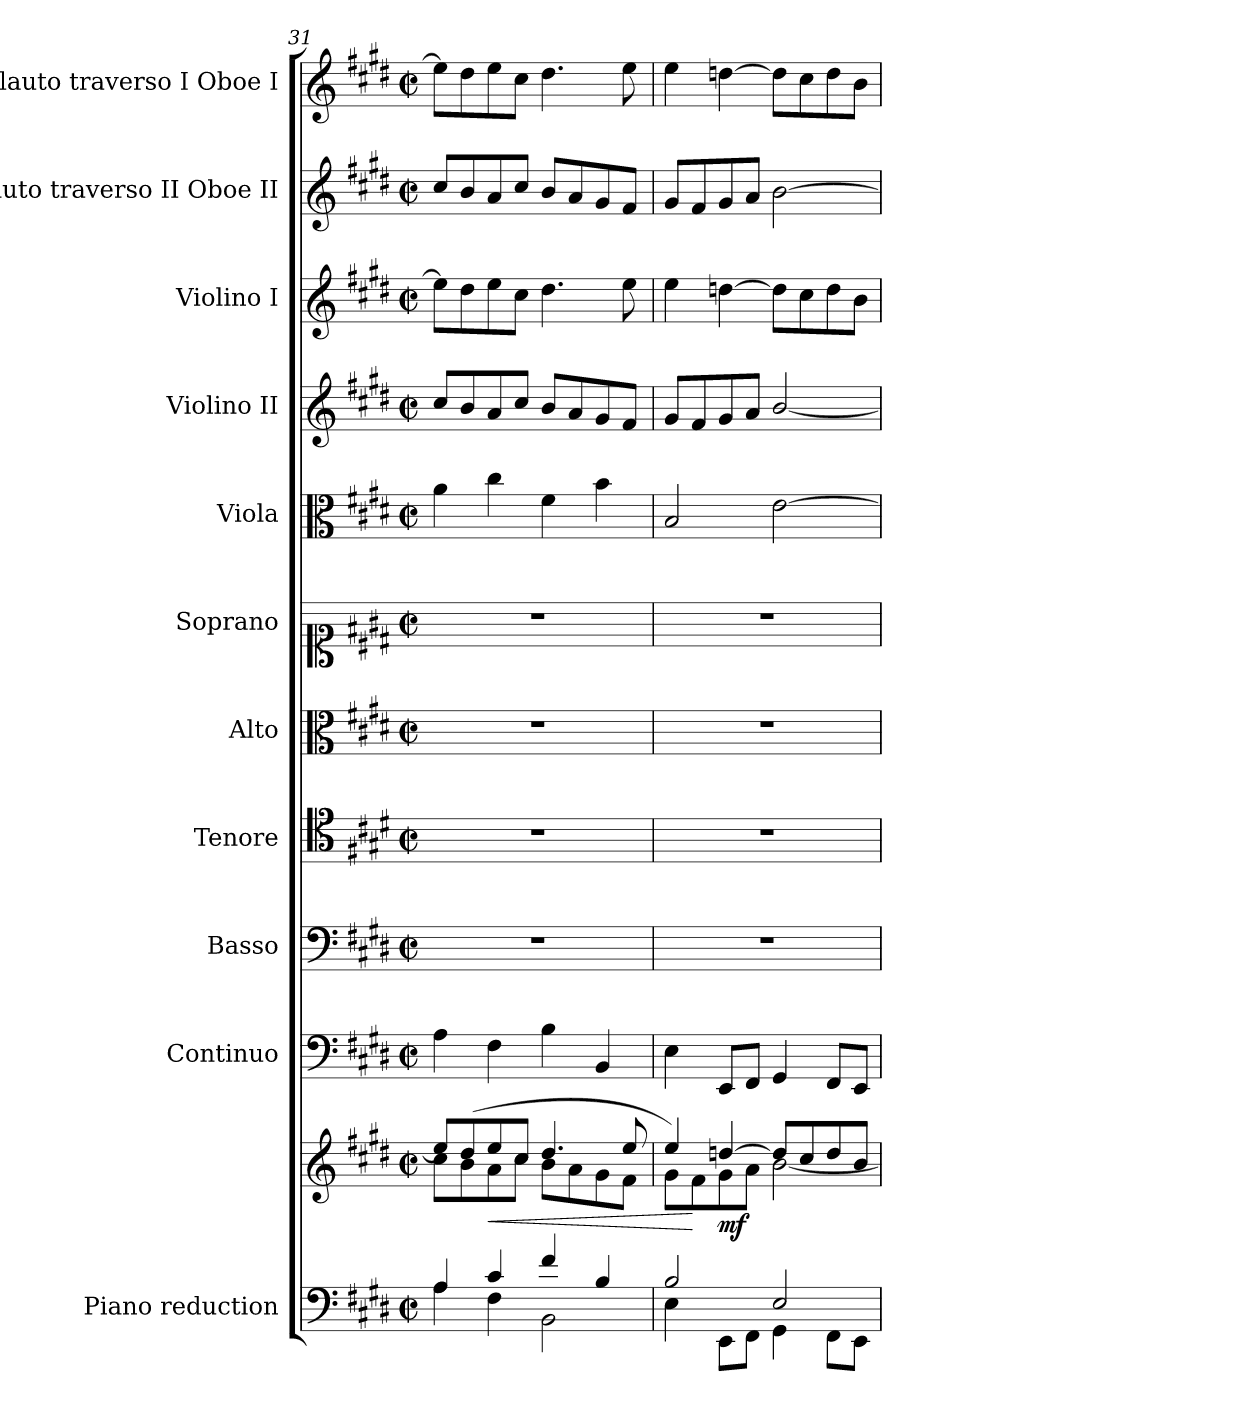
**kern	**kern	**dynam	**kern	**kern	**kern	**kern	**kern	**kern	**kern	**kern	**kern	**kern
*part11	*part11	*part11	*part10	*part9	*part8	*part7	*part6	*part5	*part4	*part3	*part2	*part1
*staff12	*staff11	*staff11/12	*staff10	*staff9	*staff8	*staff7	*staff6	*staff5	*staff4	*staff3	*staff2	*staff1
*I"Piano reduction	*	*	*I"Continuo	*I"Basso	*I"Tenore	*I"Alto	*I"Soprano	*I"Viola	*I"Violino II	*I"Violino I	*I"Flauto traverso II Oboe II	*I"Flauto traverso I Oboe I
*I'Pno	*	*	*	*	*	*	*	*	*	*	*I'Ob	*I'Ob
*clefF4	*clefG2	*	*clefF4	*clefF4	*clefC4	*clefC3	*clefC1	*clefC3	*clefG2	*clefG2	*clefG2	*clefG2
*k[f#c#g#d#]	*k[f#c#g#d#]	*	*k[f#c#g#d#]	*k[f#c#g#d#]	*k[f#c#g#d#]	*k[f#c#g#d#]	*k[f#c#g#d#]	*k[f#c#g#d#]	*k[f#c#g#d#]	*k[f#c#g#d#]	*k[f#c#g#d#]	*k[f#c#g#d#]
*M2/2	*M2/2	*	*M2/2	*M2/2	*M2/2	*M2/2	*M2/2	*M2/2	*M2/2	*M2/2	*M2/2	*M2/2
*met(c|)	*met(c|)	*	*met(c|)	*met(c|)	*met(c|)	*met(c|)	*met(c|)	*met(c|)	*met(c|)	*met(c|)	*met(c|)	*met(c|)
=31	=31	=31	=31	=31	=31	=31	=31	=31	=31	=31	=31	=31
*^	*^	*	*	*	*	*	*	*	*	*	*	*
4A/	4A\	8ee/L]	8cc#\L	.	4A\	1r	1r	1r	1r	4a\	8cc#/L	8ee\L]	8cc#/L	8ee\L]
.	.	(>8dd#/	8b\	.	.	.	.	.	.	.	8b/	8dd#\	8b/	8dd#\
!	!	!	!	!LO:HP:b	!	!	!	!	!	!	!	!	!	!
4c#/	4F#\	8ee/	8a\	<	4F#\	.	.	.	.	4cc#\	8a/	8ee\	8a/	8ee\
.	.	8cc#/J	8cc#\J	.	.	.	.	.	.	.	8cc#/J	8cc#\J	8cc#/J	8cc#\J
4f#/	2BB\	4.dd#/	8b\L	.	4B\	.	.	.	.	4f#\	8b/L	4.dd#\	8b/L	4.dd#\
.	.	.	8a\	.	.	.	.	.	.	.	8a/	.	8a/	.
4B/	.	.	8g#\	.	4BB/	.	.	.	.	4b\	8g#/	.	8g#/	.
.	.	8ee/	8f#\J	.	.	.	.	.	.	.	8f#/J	8ee\	8f#/J	8ee\
=32	=32	=32	=32	=32	=32	=32	=32	=32	=32	=32	=32	=32	=32	=32
2B/	4E\	4ee/)	8g#\L	.	4E\	1r	1r	1r	1r	2B/	8g#/L	4ee\	8g#/L	4ee\
.	.	.	8f#\	[	.	.	.	.	.	.	8f#/	.	8f#/	.
!	!	!	!	!LO:DY:b	!	!	!	!	!	!	!	!	!	!
.	8EE\L	[4ddn/	8g#\	mf	8EE/L	.	.	.	.	.	8g#/	[4ddn\	8g#/	[4ddn\
.	8FF#\J	.	8a\J	.	8FF#/J	.	.	.	.	.	8a/J	.	8a/J	.
2E/	4GG#\	8dd/L]	[2b\	.	4GG#/	.	.	.	.	[2e\	[2b/	8dd\L]	[2b\	8dd\L]
.	.	8cc#/	.	.	.	.	.	.	.	.	.	8cc#\	.	8cc#\
.	8FF#\L	8dd/	.	.	8FF#/L	.	.	.	.	.	.	8dd\	.	8dd\
.	8EE\J	8b/J	.	.	8EE/J	.	.	.	.	.	.	8b\J	.	8b\J
*v	*v	*	*	*	*	*	*	*	*	*	*	*	*	*
*	*v	*v	*	*	*	*	*	*	*	*	*	*	*
=	=	=	=	=	=	=	=	=	=	=	=	=
*-	*-	*-	*-	*-	*-	*-	*-	*-	*-	*-	*-	*-
